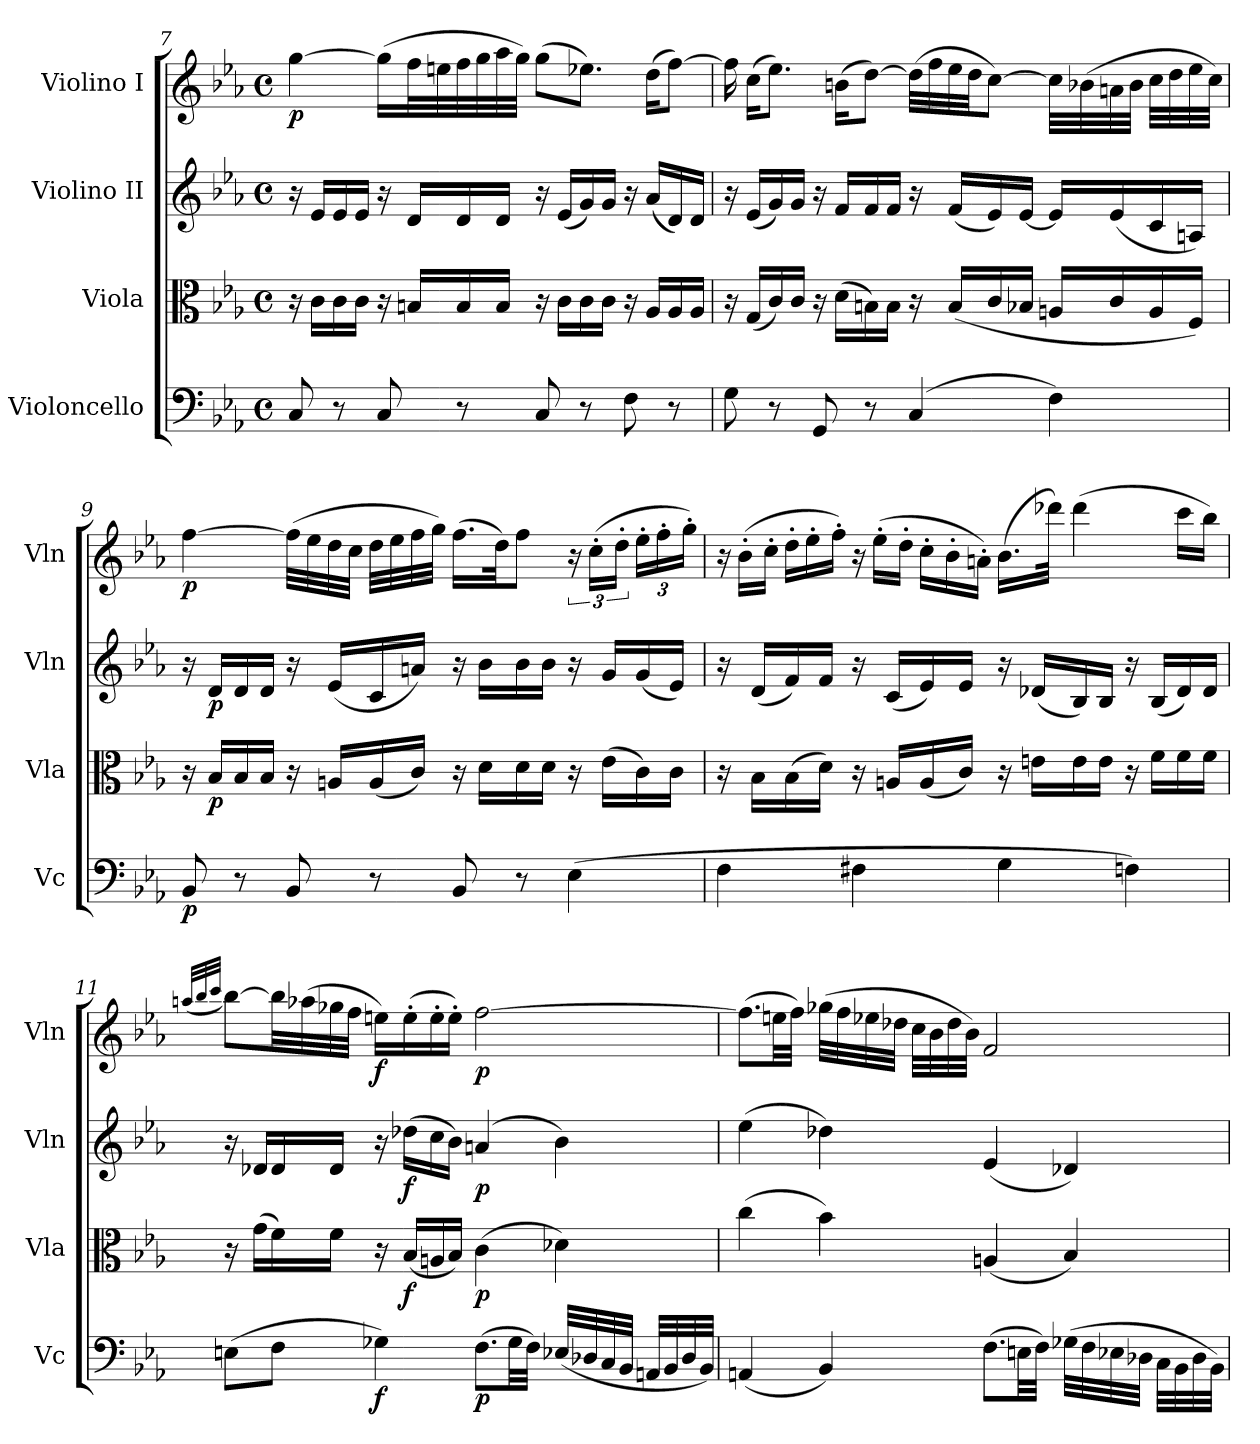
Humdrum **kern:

**kern	**dynam	**kern	**dynam	**kern	**dynam	**kern	**dynam
*part4	*part4	*part3	*part3	*part2	*part2	*part1	*part1
*staff4	*staff4	*staff3	*staff3	*staff2	*staff2	*staff1	*staff1
*I"Violoncello	*	*I"Viola	*	*I"Violino II	*	*I"Violino I	*
*I'Vc	*	*I'Vla	*	*I'Vln	*	*I'Vln	*
*clefF4	*	*clefC3	*	*clefG2	*	*clefG2	*
*k[b-e-a-]	*	*k[b-e-a-]	*	*k[b-e-a-]	*	*k[b-e-a-]	*
*E-:	*	*E-:	*	*E-:	*	*E-:	*
*M4/4	*	*M4/4	*	*M4/4	*	*M4/4	*
*met(c)	*	*met(c)	*	*met(c)	*	*met(c)	*
=7	=7	=7	=7	=7	=7	=7	=7
8C	.	16r	.	16r	.	[4gg	p
.	.	16cLL	.	16e-LL	.	.	.
8r	.	16c	.	16e-	.	.	.
.	.	16cJJ	.	16e-JJ	.	.	.
8C	.	16r	.	16r	.	(16ggLL]	.
.	.	16BnLL	.	16dLL	.	32ffL	.
.	.	.	.	.	.	32een	.
8r	.	16B	.	16d	.	32ff	.
.	.	.	.	.	.	32gg	.
.	.	16BJJ	.	16dJJ	.	32aa-	.
.	.	.	.	.	.	32ggJJJ)	.
8C	.	16r	.	16r	.	(8ggL	.
.	.	16cLL	.	(16e-LL	.	.	.
8r	.	16c	.	16g)	.	8.ee-XJ)	.
.	.	16cJJ	.	16gJJ	.	.	.
8F	.	16r	.	16r	.	.	.
.	.	16A-LL	.	(16a-LL	.	(16ddKL	.
8r	.	16A-	.	16d)	.	[8ffJ)	.
.	.	16A-JJ	.	16dJJ	.	.	.
=8	=8	=8	=8	=8	=8	=8	=8
8G	.	16r	.	16r	.	16ff]	.
.	.	(16GLL	.	(16e-LL	.	(16ccKL	.
8r	.	16c)	.	16g)	.	8.ee-J)	.
.	.	16cJJ	.	16gJJ	.	.	.
8GG	.	16r	.	16r	.	.	.
.	.	(16dLL	.	16fLL	.	(16bnKL	.
8r	.	16Bn)	.	16f	.	[8ddJ)	.
.	.	16BJJ	.	16fJJ	.	.	.
(4C	cresc.	16r	.	16r	.	(32ddLLL]	.
.	.	.	.	.	.	32ff	.
.	.	(16BLL	cresc.	(16fLL	cresc.	32ee-	.
.	.	.	.	.	.	32ddJJ	.
.	.	16c	.	16e-)	.	[8ccJ)	cresc.
.	.	16B-XJJ	.	[16e-JJ	.	.	.
4F)	.	16AnLL	.	16e-LL]	.	32ccLLL]	.
.	.	.	.	.	.	(32b-X	.
.	.	16c	.	(16e-	.	32an	.
.	.	.	.	.	.	32b-JJJ	.
.	.	16A	.	16c	.	32ccLLL	.
.	.	.	.	.	.	32dd	.
.	.	16FJJ)	.	16AnJJ)	.	32ee-	.
.	.	.	.	.	.	32ccJJJ)	.
!!LO:LB:g=z
=9	=9	=9	=9	=9	=9	=9	=9
8BB-	p	16r	.	16r	.	[4ff	p
.	.	16B-LL	p	16dLL	p	.	.
8r	.	16B-	.	16d	.	.	.
.	.	16B-JJ	.	16dJJ	.	.	.
8BB-	.	16r	.	16r	.	(32ffLLL]	.
.	.	.	.	.	.	32ee-	.
.	.	16AnLL	.	(16e-LL	.	32dd	.
.	.	.	.	.	.	32ccJJJ	.
8r	.	(16A	.	16c	.	32ddLLL	.
.	.	.	.	.	.	32ee-	.
.	.	16cJJ)	.	16anJJ)	.	32ff	.
.	.	.	.	.	.	32ggJJJ)	.
8BB-	.	16r	.	16r	.	(16.ffLL	.
.	.	16dLL	.	16b-LL	.	.	.
.	.	.	.	.	.	32ddJk)	.
8r	.	16d	.	16b-	.	8ffJ	.
.	.	16dJJ	.	16b-JJ	.	.	.
(4E-	.	16r	.	16r	.	24r	.
.	.	.	.	.	.	(24cc'LL	.
.	.	(16e-LL	.	16gLL	.	.	.
.	.	.	.	.	.	24dd'JJ	.
*	*	*	*	*	*	*Xbrackettup	*
.	.	16c)	.	(16g	.	24ee-'LL	.
.	.	.	.	.	.	24ff'	.
.	.	16cJJ	.	16e-JJ)	.	.	.
.	.	.	.	.	.	24gg'JJ)	.
=10	=10	=10	=10	=10	=10	=10	=10
*	*	*	*	*	*	*Xtuplet	*
*^	*	*	*	*	*	*^	*
4F	2ryy	.	16r	.	16r	.	24r	5%2ryy	.
.	.	.	.	.	.	.	(24b-'LL	.	.
.	.	.	16B-LL	.	(16dLL	.	.	.	.
.	.	.	.	.	.	.	24cc'JJ	.	.
.	.	.	(16B-	.	16f)	.	24dd'LL	.	.
.	.	.	.	.	.	.	24ee-'	.	.
.	.	.	16dJJ)	.	16fJJ	.	.	.	.
.	.	.	.	.	.	.	24ff'JJ)	.	.
4F#X	.	.	16r	.	16r	.	24r	.	.
.	.	.	.	.	.	.	(24ee-'LL	.	.
.	.	.	16AnLL	.	(16cLL	.	.	.	.
.	.	.	.	.	.	.	24dd'JJ	.	.
.	.	.	(16A	.	16e-)	.	24cc'LL	.	.
.	.	.	.	.	.	.	.	5ryy	.
.	.	.	.	.	.	.	24b-'	.	.
.	.	.	16cJJ)	.	16e-JJ	.	.	.	.
.	.	.	.	.	.	.	24an'JJ)	.	.
4G	16ryy	.	16r	.	16r	.	(16.b-LL	.	.
.	4..ryy	cresc.	16enLL	cresc.	(16d-XLL	cresc.	.	.	.
.	.	.	.	.	.	.	32ddd-XJJk)	.	.
.	.	.	.	.	.	.	.	80ryy	.
.	.	.	.	.	.	.	.	5ryy	cresc.
.	.	.	16e	.	16B-)	.	(4ddd-	.	.
.	.	.	16eJJ	.	16B-JJ	.	.	.	.
4Fn)	.	.	16r	.	16r	.	.	.	.
.	.	.	16fLL	.	(16B-LL	.	.	10...ryy	.
.	.	.	16f	.	16d-)	.	16cccLL	.	.
.	.	.	16fJJ	.	16d-JJ	.	16bb-JJ)	.	.
*v	*v	*	*	*	*	*	*v	*v	*
!!LO:LB:g=z
=11	=11	=11	=11	=11	=11	=11	=11
.	.	.	.	.	.	(<32qaan/LLL	.
.	.	.	.	.	.	32qbb-/	.
.	.	.	.	.	.	32qccc/JJJ	.
(8EnL	.	16r	.	16r	.	[8bb-L)	.
.	.	(16gLL	.	16d-XLL	.	.	.
8FJ	.	16f)	.	16d-	.	32bb-LL]	.
.	.	.	.	.	.	(32aa-X	.
.	.	16fJJ	.	16d-JJ	.	32gg-X	.
.	.	.	.	.	.	32ffJJJ	.
4G-X)	f	16r	.	16r	.	16eenLL)	f
.	.	(16B-LL	f	(16dd-XLL	f	(16ee'	.
.	.	16An	.	16cc	.	16ee'	.
.	.	16B-JJ)	.	16b-JJ)	.	16ee'JJ)	.
(8.FL	p	(4c	p	(4an	p	[2ff	p
32G-LL	.	.	.	.	.	.	.
32FJJJ)	.	.	.	.	.	.	.
(32E-XLLL	.	4d-X)	.	4b-)	.	.	.
32D-X	.	.	.	.	.	.	.
32C	.	.	.	.	.	.	.
32BB-JJJ	.	.	.	.	.	.	.
32AAnLLL	.	.	.	.	.	.	.
32BB-	.	.	.	.	.	.	.
32D-	.	.	.	.	.	.	.
32BB-JJJ)	.	.	.	.	.	.	.
=12	=12	=12	=12	=12	=12	=12	=12
(4AAn	.	(4cc	.	(4ee-	.	(8.ffL]	.
.	.	.	.	.	.	32eenLL	.
.	.	.	.	.	.	32ffJJJ)	.
4BB-)	.	4b-)	.	4dd-X)	.	(32gg-XLLL	.
.	.	.	.	.	.	32ff	.
.	.	.	.	.	.	32ee-X	.
.	.	.	.	.	.	32dd-XJJJ	.
.	.	.	.	.	.	32ccLLL	.
.	.	.	.	.	.	32b-	.
.	.	.	.	.	.	32dd-	.
.	.	.	.	.	.	32b-JJJ)	.
(8.FL	.	(4An	.	(4e-	.	2f	.
32EnLL	.	.	.	.	.	.	.
32FJJJ)	.	.	.	.	.	.	.
(32G-XLLL	.	4B-)	.	4d-X)	.	.	.
32F	.	.	.	.	.	.	.
32E-X	.	.	.	.	.	.	.
32D-XJJJ	.	.	.	.	.	.	.
32C\LLL	.	.	.	.	.	.	.
32BB-\	.	.	.	.	.	.	.
32D-\	.	.	.	.	.	.	.
32BB-\JJJ)	.	.	.	.	.	.	.
=	=	=	=	=	=	=	=
*-	*-	*-	*-	*-	*-	*-	*-
